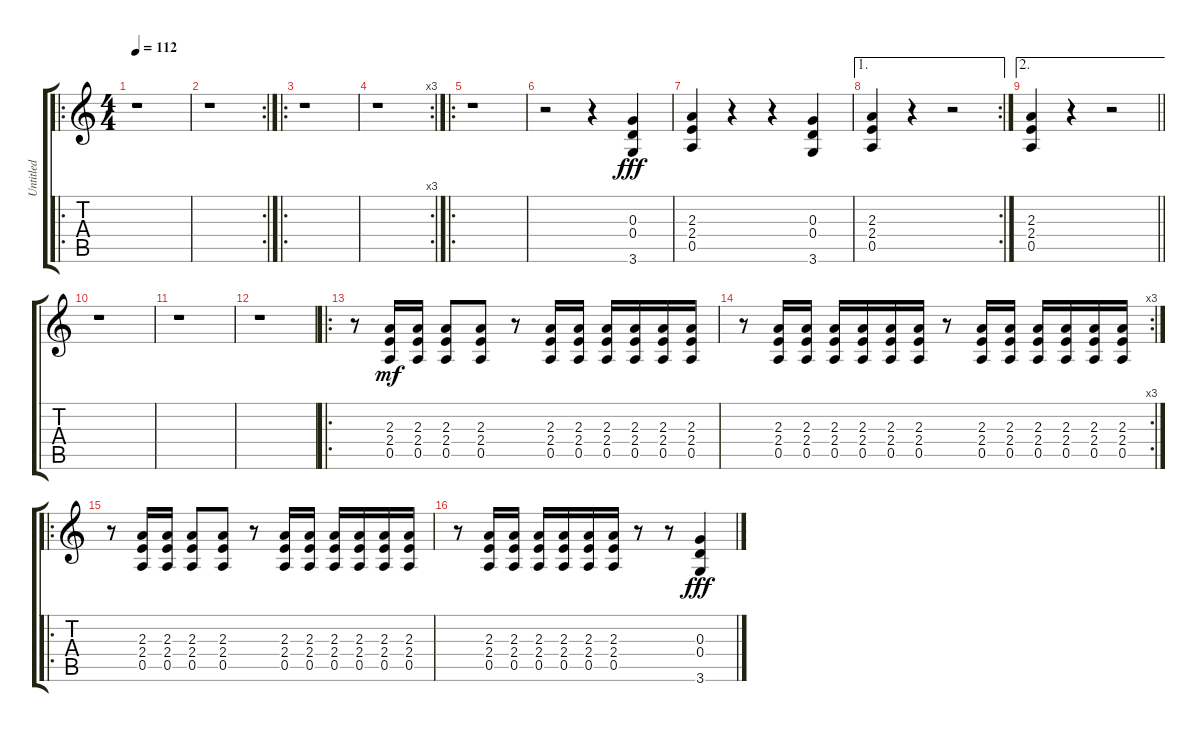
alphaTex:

\track ("Untitled" "Untitled") {instrument electricguitarclean}
\staff {score tabs}
\tuning (E4 B3 G3 D3 A2 E2) {hide}
\ro
\ts (4 4)
\tempo 112
\clef g2
\ks c
r.1{dy fff instrument electricguitarclean} |
\rc 2
r.1 |
\ro
r.1 |
\rc 3
r.1 |
\ro
r.1 |
r.2 r.4 (0.3 0.4 3.6).4 |
(2.3 2.4 0.5).4 r.4 r.4 (0.3 0.4 3.6).4 |
\ae 1
\rc 2
(2.3 2.4 0.5).4 r.4 r.2 |
\ae 2
\barLineRight lightlight
(2.3 2.4 0.5).4 r.4 r.2 |
r.1 |
r.1 |
r.1 |
\ro
r.8 (2.3 2.4 0.5).16{dy mf} (2.3 2.4 0.5).16 (2.3 2.4 0.5).8 (2.3 2.4 0.5).8 r.8 (2.3 2.4 0.5).16 (2.3 2.4 0.5).16 (2.3 2.4 0.5).16 (2.3 2.4 0.5).16 (2.3 2.4 0.5).16 (2.3 2.4 0.5).16 |
\rc 3
r.8 (2.3 2.4 0.5).16 (2.3 2.4 0.5).16 (2.3 2.4 0.5).16 (2.3 2.4 0.5).16 (2.3 2.4 0.5).16 (2.3 2.4 0.5).16 r.8 (2.3 2.4 0.5).16 (2.3 2.4 0.5).16 (2.3 2.4 0.5).16 (2.3 2.4 0.5).16 (2.3 2.4 0.5).16 (2.3 2.4 0.5).16 |
\ro
r.8 (2.3 2.4 0.5).16 (2.3 2.4 0.5).16 (2.3 2.4 0.5).8 (2.3 2.4 0.5).8 r.8 (2.3 2.4 0.5).16 (2.3 2.4 0.5).16 (2.3 2.4 0.5).16 (2.3 2.4 0.5).16 (2.3 2.4 0.5).16 (2.3 2.4 0.5).16 |
r.8 (2.3 2.4 0.5).16 (2.3 2.4 0.5).16 (2.3 2.4 0.5).16 (2.3 2.4 0.5).16 (2.3 2.4 0.5).16 (2.3 2.4 0.5).16 r.8 r.8 (0.3 0.4 3.6).4{dy fff}
